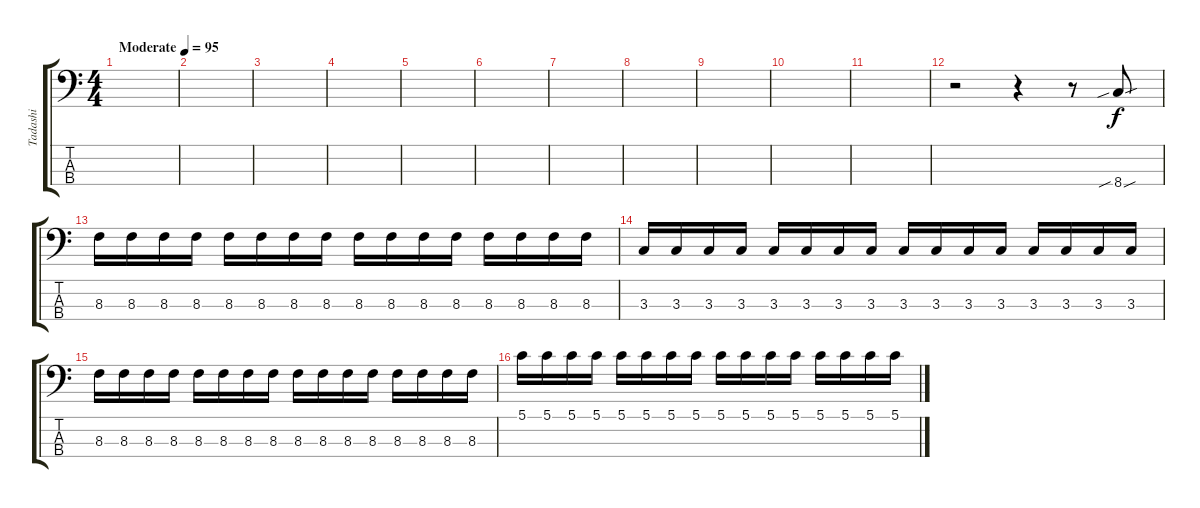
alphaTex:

\track ("Tadashi" "Tadashi") {instrument electricbasspick}
\staff {score tabs}
\tuning (G2 D2 A1 E1) {hide}
\ts (4 4)
\tempo (95 "Moderate")
\clef f4
\ks c
|
|
|
|
|
|
|
|
|
|
|
r.2 r.4 r.8 8.4{sib sou}.8 |
8.3.16 8.3.16 8.3.16 8.3.16 8.3.16 8.3.16 8.3.16 8.3.16 8.3.16 8.3.16 8.3.16 8.3.16 8.3.16 8.3.16 8.3.16 8.3.16 |
3.3.16 3.3.16 3.3.16 3.3.16 3.3.16 3.3.16 3.3.16 3.3.16 3.3.16 3.3.16 3.3.16 3.3.16 3.3.16 3.3.16 3.3.16 3.3.16 |
8.3.16 8.3.16 8.3.16 8.3.16 8.3.16 8.3.16 8.3.16 8.3.16 8.3.16 8.3.16 8.3.16 8.3.16 8.3.16 8.3.16 8.3.16 8.3.16 |
5.1.16 5.1.16 5.1.16 5.1.16 5.1.16 5.1.16 5.1.16 5.1.16 5.1.16 5.1.16 5.1.16 5.1.16 5.1.16 5.1.16 5.1.16 5.1.16
